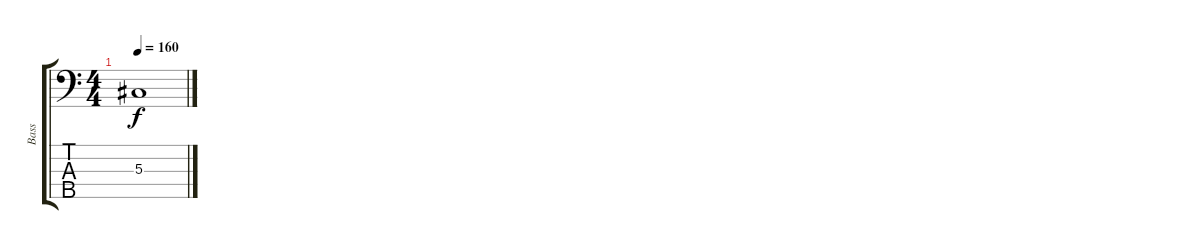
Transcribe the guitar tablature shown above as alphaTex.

\track ("Bass" "Bass") {instrument electricbassfinger}
\staff {score tabs}
\tuning (Gb2 Db2 Ab1 Eb1 Bb0) {hide}
\ts (4 4)
\tempo 160
\clef f4
\ks c
5.3{t}.1{dy f}
